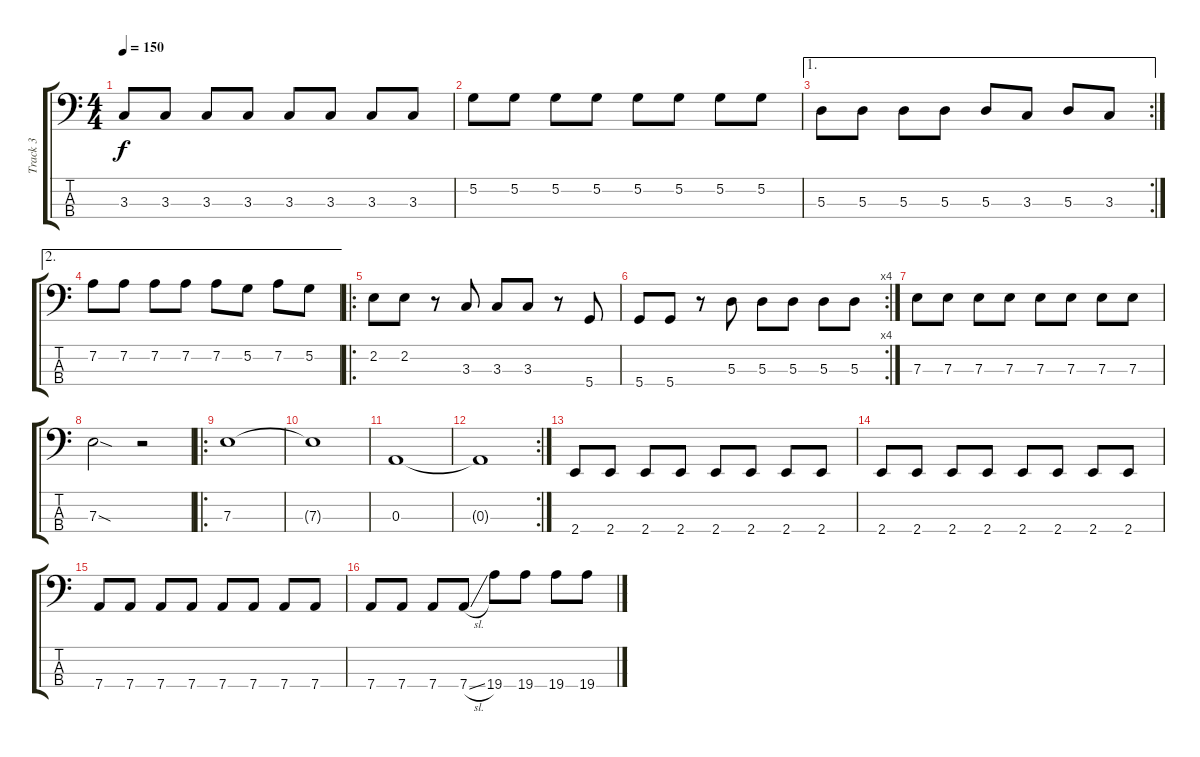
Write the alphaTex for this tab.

\track ("Track 3" "Track 3") {instrument electricbassfinger}
\staff {score tabs}
\tuning (G2 D2 A1 D1) {hide}
\ts (4 4)
\tempo 150
\clef f4
\ks c
3.3.8{dy f} 3.3.8 3.3.8 3.3.8 3.3.8 3.3.8 3.3.8 3.3.8 |
5.2.8 5.2.8 5.2.8 5.2.8 5.2.8 5.2.8 5.2.8 5.2.8 |
\ae 1
\rc 2
5.3.8 5.3.8 5.3.8 5.3.8 5.3.8 3.3.8 5.3.8 3.3.8 |
\ae 2
7.2.8 7.2.8 7.2.8 7.2.8 7.2.8 5.2.8 7.2.8 5.2.8 |
\ro
2.2.8 2.2.8 r.8 3.3.8 3.3.8 3.3.8 r.8 5.4.8 |
\rc 4
5.4.8 5.4.8 r.8 5.3.8 5.3.8 5.3.8 5.3.8 5.3.8 |
7.3.8 7.3.8 7.3.8 7.3.8 7.3.8 7.3.8 7.3.8 7.3.8 |
7.3{sod}.2 r.2 |
\ro
7.3.1 |
7.3{t}.1 |
0.3.1 |
\rc 2
0.3{t}.1 |
2.4.8 2.4.8 2.4.8 2.4.8 2.4.8 2.4.8 2.4.8 2.4.8 |
2.4.8 2.4.8 2.4.8 2.4.8 2.4.8 2.4.8 2.4.8 2.4.8 |
7.4.8 7.4.8 7.4.8 7.4.8 7.4.8 7.4.8 7.4.8 7.4.8 |
7.4.8 7.4.8 7.4.8 7.4{sl}.8 19.4.8 19.4.8 19.4.8 19.4.8
